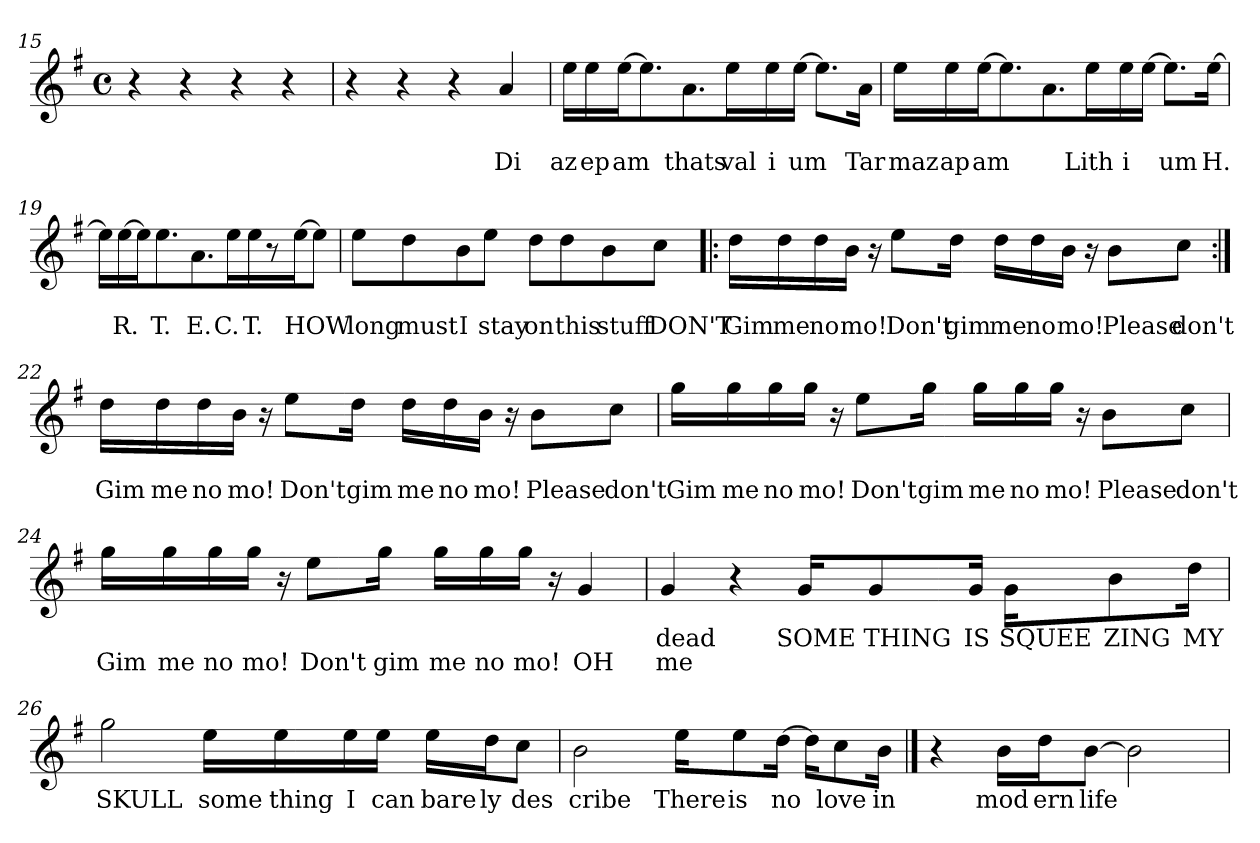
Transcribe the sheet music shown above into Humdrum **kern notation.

**kern	**text	**text
*part1	*part1	*part1
*staff1	*staff1	*staff1
!!LO:PB:g=z
*clefG2	*	*
*k[f#]	*	*
*G:	*	*
*M4/4	*	*
*met(c)	*	*
=15:|!	=15:|!	=15:|!
4r	.	.
4r	.	.
4r	.	.
4r	.	.
=16	=16	=16
4r	.	.
4r	.	.
4r	.	.
4a/	.	Di
=17	=17	=17
16ee\LL	.	az
16ee\	.	ep
[16ee\J	.	am
8.ee\]	.	.
8.a\	.	thats
16ee\L	.	val
16ee\	.	i
[16ee\JJ	.	um
8.ee\L]	.	.
16a\Jk	.	Tar
!!LO:LB:g=z
=18	=18	=18
16ee\LL	.	maz
16ee\	.	ap
[16ee\J	.	am
8.ee\]	.	.
8.a\	.	.
16ee\L	.	Lith
16ee\	.	i
[16ee\JJ	.	.
8.ee\L]	.	um
[16ee\Jk	.	H.
=19	=19	=19
16ee\LL]	.	.
[16ee\	.	R.
16ee\J]	.	.
8.ee\	.	T.
8.a\	.	E.
16ee\L	.	C.
16ee\J	.	T.
8r	.	.
[16ee\k	.	HOW
8ee\J]	.	.
!!LO:LB:g=z
=20	=20	=20
8ee\L	.	long
8dd\	.	must
8b\	.	I
8ee\J	.	stay
8dd\L	.	on
8dd\	.	this
8b\	.	stuff
8cc\J	.	DON'T
=21!|:	=21!|:	=21!|:
16dd\LL	.	Gim
16dd\	.	me
16dd\	.	no
16b\JJ	.	mo!
16r	.	.
8ee\L	.	Don't
16dd\Jk	.	gim
16dd\LL	.	me
16dd\	.	no
16b\JJ	.	mo!
16r	.	.
8b\L	.	Please
8cc\J	.	don't
!!LO:LB:g=z
=22:|!	=22:|!	=22:|!
16dd\LL	.	Gim
16dd\	.	me
16dd\	.	no
16b\JJ	.	mo!
16r	.	.
8ee\L	.	Don't
16dd\Jk	.	gim
16dd\LL	.	me
16dd\	.	no
16b\JJ	.	mo!
16r	.	.
8b\L	.	Please
8cc\J	.	don't
=23	=23	=23
16gg\LL	.	Gim
16gg\	.	me
16gg\	.	no
16gg\JJ	.	mo!
16r	.	.
8ee\L	.	Don't
16gg\Jk	.	gim
16gg\LL	.	me
16gg\	.	no
16gg\JJ	.	mo!
16r	.	.
8b\L	.	Please
8cc\J	.	don't
!!LO:LB:g=z
=24	=24	=24
16gg\LL	.	Gim
16gg\	.	me
16gg\	.	no
16gg\JJ	.	mo!
16r	.	.
8ee\L	.	Don't
16gg\Jk	.	gim
16gg\LL	.	me
16gg\	.	no
16gg\JJ	.	mo!
16r	.	.
4g/	.	OH
=25	=25	=25
4g/	dead	me
4r	.	.
16g/KL	SOME	.
8g/	THING	.
16g/Jk	IS	.
16g\KL	SQUEE	.
8b\	ZING	.
16dd\Jk	MY	.
!!LO:LB:g=z
=26	=26	=26
2gg\	SKULL	.
16ee\LL	some	.
16ee\	thing	.
16ee\	I	.
16ee\JJ	can	.
16ee\LL	bare	.
16dd\J	ly	.
8cc\J	des	.
=27	=27	=27
2b\	cribe	.
16ee\KL	There	.
8ee\	is	.
[16dd\Jk	no	.
16dd\KL]	.	.
8cc\	love	.
16b\Jk	in	.
==28	==28	==28
4r	.	.
16b\LL	mod	.
16dd\J	ern	.
[8b\J	life	.
2b\]	.	.
=	=	=
*-	*-	*-
